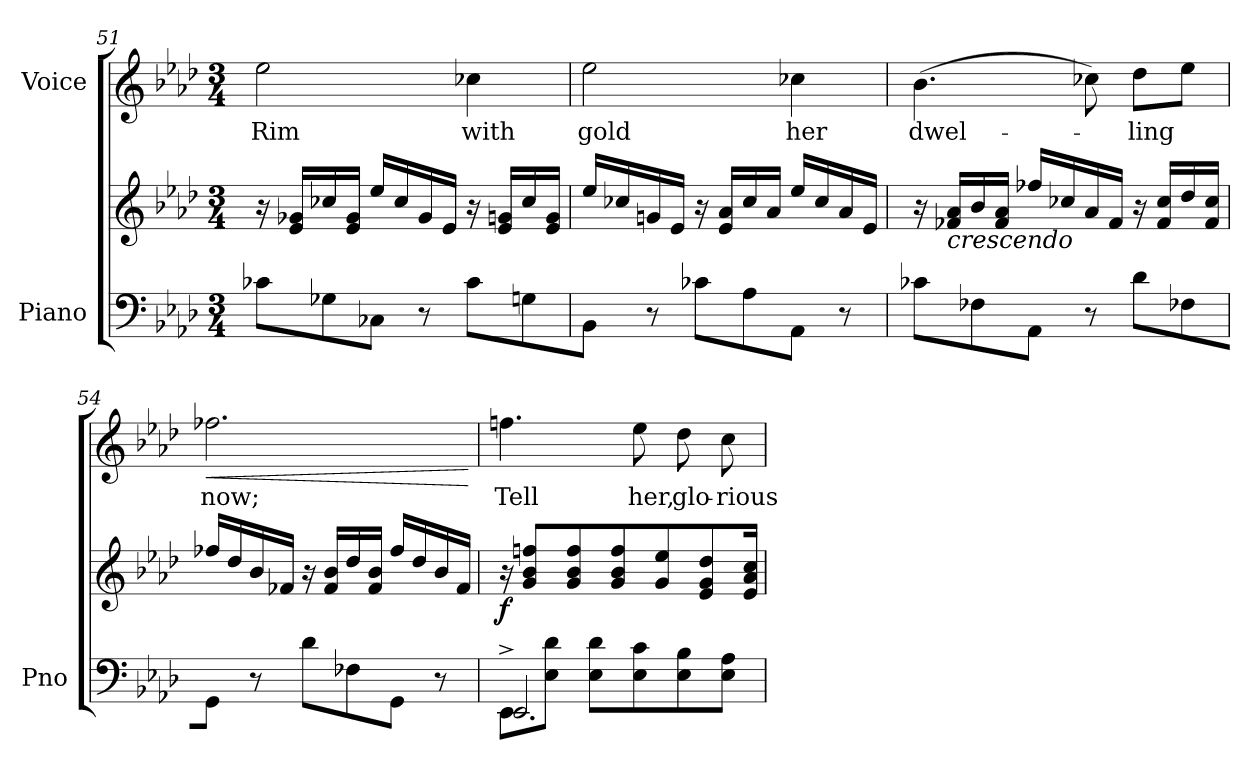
**kern	**kern	**dynam	**kern	**text	**dynam
*part2	*part2	*part2	*part1	*part1	*part1
*staff3	*staff2	*staff2/3	*staff1	*staff1	*staff1
*I"Piano	*	*	*I"Voice	*	*
*I'Pno	*	*	*	*	*
*clefF4	*clefG2	*	*clefG2	*	*
*k[b-e-a-d-]	*k[b-e-a-d-]	*	*k[b-e-a-d-]	*	*
*M3/4	*M3/4	*	*M3/4	*	*
=51	=51	=51	=51	=51	=51
8c-X\L	16r	.	2ee-\	Rim	.
.	16e-/ 16g-X/LL	.	.	.	.
8G-X\	16cc-X/	.	.	.	.
.	16e-/ 16g-/JJ	.	.	.	.
8C-X\J	16ee-/LL	.	.	.	.
.	16cc-/	.	.	.	.
8r	16g-/	.	.	.	.
.	16e-/JJ	.	.	.	.
8c-\L	16r	.	4cc-X\	with	.
.	16e-/ 16gn/LL	.	.	.	.
8Gn\	16cc-/	.	.	.	.
.	16e-/ 16g/JJ	.	.	.	.
=52	=52	=52	=52	=52	=52
8BB-\J	16ee-/LL	.	2ee-\	gold	.
.	16cc-X/	.	.	.	.
8r	16gn/	.	.	.	.
.	16e-/JJ	.	.	.	.
8c-X\L	16r	.	.	.	.
.	16e-/ 16a-/LL	.	.	.	.
8A-\	16cc-/	.	.	.	.
.	16a-/JJ	.	.	.	.
8AA-\J	16ee-/LL	.	4cc-X\	her	.
.	16cc-/	.	.	.	.
8r	16a-/	.	.	.	.
.	16e-/JJ	.	.	.	.
=53	=53	=53	=53	=53	=53
8c-X\L	16r	.	(4.b-\	dwel-	.
!	!LO:TX:b:i:t=crescendo	!	!	!	!
.	16f-X/ 16a-/LL	.	.	.	.
8F-X\	16b-/	.	.	.	.
.	16f-/ 16a-/JJ	.	.	.	.
8AA-\J	16ff-X/LL	.	.	.	.
.	16cc-X/	.	.	.	.
8r	16a-/	.	8cc-X\)	.	.
.	16f-/JJ	.	.	.	.
8d-\L	16r	.	8dd-\L	-ling	.
.	16f-/ 16cc-/LL	.	.	.	.
8F-X\	16dd-/	.	8ee-\J	.	.
.	16f-/ 16cc-/JJ	.	.	.	.
=54	=54	=54	=54	=54	=54
!	!	!	!	!	!LO:HP:b
8GG\J	16ff-X/LL	.	2.ff-X\	now;	<
.	16dd-/	.	.	.	.
8r	16b-/	.	.	.	.
.	16f-X/JJ	.	.	.	.
8d-\L	16r	.	.	.	.
.	16f-/ 16b-/LL	.	.	.	.
8F-X\	16dd-/	.	.	.	.
.	16f-/ 16b-/JJ	.	.	.	.
8GG\J	16ff-/LL	.	.	.	.
.	16dd-/	.	.	.	.
8r	16b-/	.	.	.	.
.	16f-/JJ	.	.	.	.
.	.	.	.	.	[
=55	=55	=55	=55	=55	=55
!LO:N:head=open	!	!LO:DY:b	!	!	!
*^	*	*	*	*	*
8EE-^>\L	2.EE-/	16r	f	4.ffn\	Tell	.
.	.	8g/ 8b-/ 8ffn/L	.	.	.	.
8E-\ 8d-\J	.	.	.	.	.	.
.	.	8g/ 8b-/ 8ff/	.	.	.	.
8E-\ 8d-\L	.	.	.	.	.	.
.	.	8g/ 8b-/ 8ff/	.	.	.	.
8E-\ 8c\	.	.	.	8ee-\	her,	.
.	.	8g/ 8ee-/	.	.	.	.
8E-\ 8B-\	.	.	.	8dd-\	glo-	.
.	.	8e-/ 8g/ 8dd-/	.	.	.	.
8E-\ 8A-\J	.	.	.	8cc\	-rious	.
.	.	16e-/ 16a-/ 16cc/Jk	.	.	.	.
*v	*v	*	*	*	*	*
=	=	=	=	=	=
*-	*-	*-	*-	*-	*-
